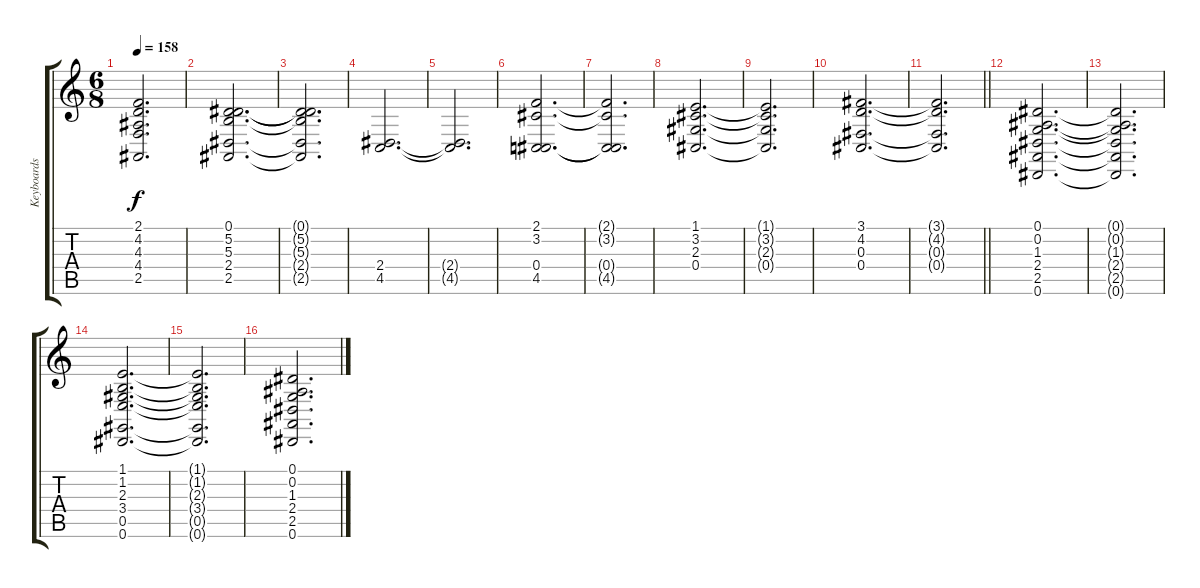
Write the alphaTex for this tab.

\track ("Keyboards" "Keyboards") {instrument reedorgan}
\staff {score tabs}
\tuning (Eb4 Bb3 Gb3 Db3 Ab2 Eb2) {hide}
\ts (6 8)
\tempo 158
\clef g2
\ks c
(2.1{t} 4.2{t} 4.3{t} 4.4{t} 2.5{t}).2{d dy f} |
(0.1 5.2 5.3 2.4 2.5).2{d} |
(0.1{t} 5.2{t} 5.3{t} 2.4{t} 2.5{t}).2{d} |
(2.4 4.5).2{d} |
(2.4{t} 4.5{t}).2{d} |
(2.1 3.2 0.4 4.5).2{d} |
(2.1{t} 3.2{t} 0.4{t} 4.5{t}).2{d} |
(1.1 3.2 2.3 0.4).2{d} |
(1.1{t} 3.2{t} 2.3{t} 0.4{t}).2{d} |
(3.1 4.2 0.3 0.4).2{d} |
\barLineRight lightlight
(3.1{t} 4.2{t} 0.3{t} 0.4{t}).2{d} |
(0.1 0.2 1.3 2.4 2.5 0.6).2{d} |
(0.1{t} 0.2{t} 1.3{t} 2.4{t} 2.5{t} 0.6{t}).2{d} |
(1.1 1.2 2.3 3.4 0.5 0.6).2{d} |
(1.1{t} 1.2{t} 2.3{t} 3.4{t} 0.5{t} 0.6{t}).2{d} |
(0.1 0.2 1.3 2.4 2.5 0.6).2{d}
